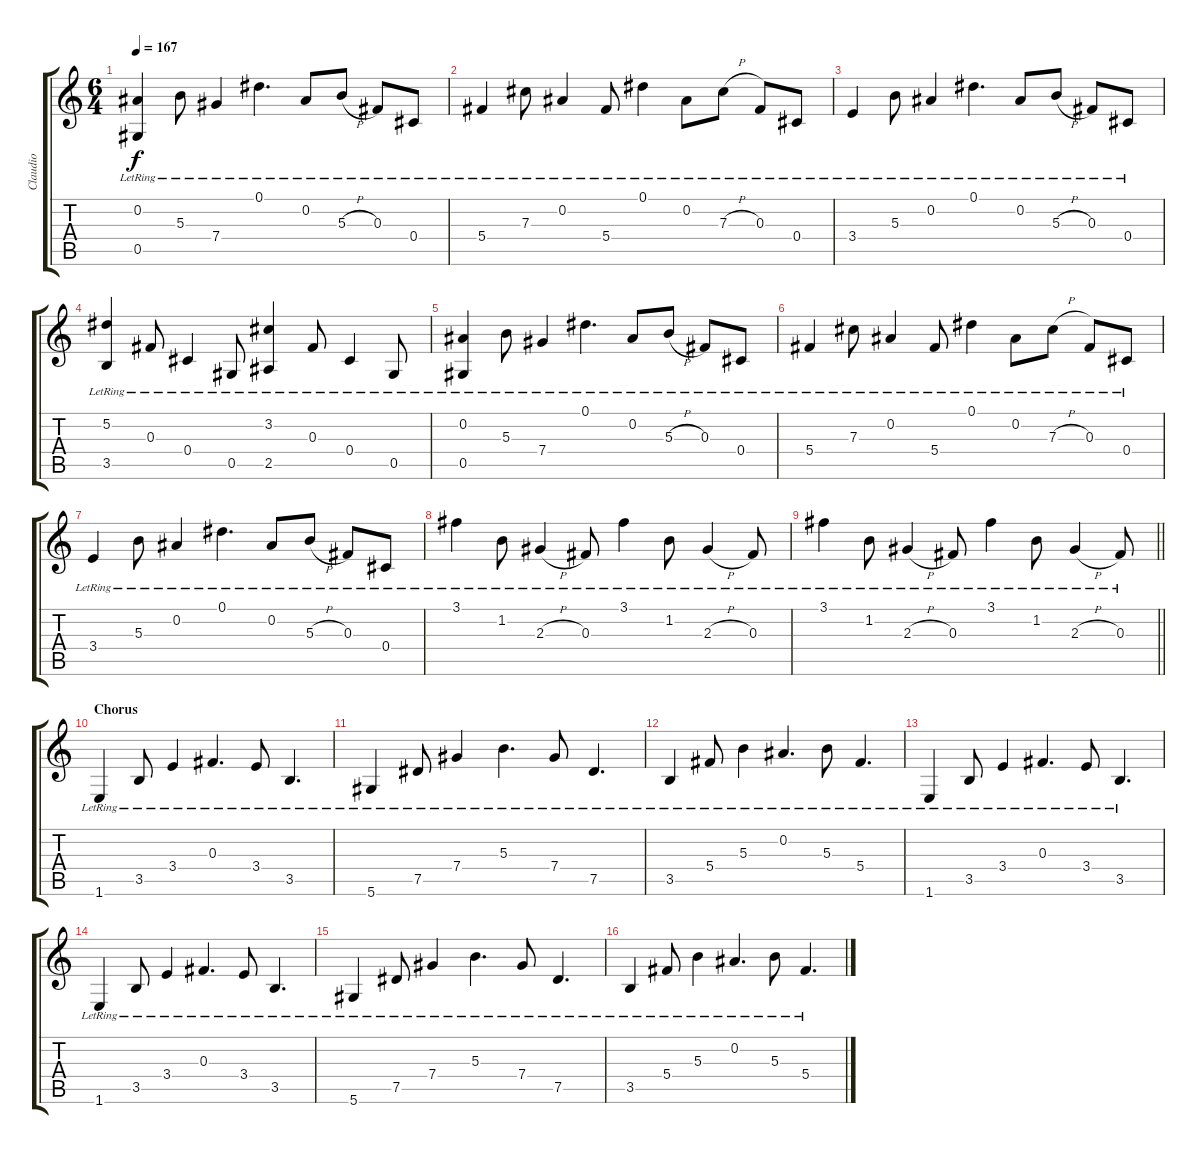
\track ("Claudio" "Claudio") {instrument acousticguitarsteel}
\staff {score tabs}
\tuning (Eb4 Bb3 Gb3 Db3 Ab2 Eb2) {hide}
\ts (6 4)
\tempo 167
\clef g2
\ks c
(0.2{lr} 0.5{lr}).4{dy f} 5.3{lr}.8 7.4{lr}.4 0.1{lr}.4{d} 0.2{lr}.8 5.3{h lr}.8 0.3{lr}.8 0.4{lr}.8 |
5.4{lr}.4 7.3{lr}.8 0.2{lr}.4 5.4{lr}.8 0.1{lr}.4 0.2{lr}.8 7.3{h lr}.8 0.3{lr}.8 0.4{lr}.8 |
3.4{lr}.4 5.3{lr}.8 0.2{lr}.4 0.1{lr}.4{d} 0.2{lr}.8 5.3{h lr}.8 0.3{lr}.8 0.4{lr}.8 |
(5.2{lr} 3.5{lr}).4 0.3{lr}.8 0.4{lr}.4 0.5{lr}.8 (3.2{lr} 2.5{lr}).4 0.3{lr}.8 0.4{lr}.4 0.5{lr}.8 |
(0.2{lr} 0.5{lr}).4 5.3{lr}.8 7.4{lr}.4 0.1{lr}.4{d} 0.2{lr}.8 5.3{h lr}.8 0.3{lr}.8 0.4{lr}.8 |
5.4{lr}.4 7.3{lr}.8 0.2{lr}.4 5.4{lr}.8 0.1{lr}.4 0.2{lr}.8 7.3{h lr}.8 0.3{lr}.8 0.4{lr}.8 |
3.4{lr}.4 5.3{lr}.8 0.2{lr}.4 0.1{lr}.4{d} 0.2{lr}.8 5.3{h lr}.8 0.3{lr}.8 0.4{lr}.8 |
3.1{lr}.4 1.2{lr}.8 2.3{h lr}.4 0.3{lr}.8 3.1{lr}.4 1.2{lr}.8 2.3{h lr}.4 0.3{lr}.8 |
\barLineRight lightlight
3.1{lr}.4 1.2{lr}.8 2.3{h lr}.4 0.3{lr}.8 3.1{lr}.4 1.2{lr}.8 2.3{h lr}.4 0.3{lr}.8 |
\section ("" "Chorus")
1.6{lr}.4 3.5{lr}.8 3.4{lr}.4 0.3{lr}.4{d} 3.4{lr}.8 3.5{lr}.4{d} |
5.6{lr}.4 7.5{lr}.8 7.4{lr}.4 5.3{lr}.4{d} 7.4{lr}.8 7.5{lr}.4{d} |
3.5{lr}.4 5.4{lr}.8 5.3{lr}.4 0.2{lr}.4{d} 5.3{lr}.8 5.4{lr}.4{d} |
1.6{lr}.4 3.5{lr}.8 3.4{lr}.4 0.3{lr}.4{d} 3.4{lr}.8 3.5{lr}.4{d} |
1.6{lr}.4 3.5{lr}.8 3.4{lr}.4 0.3{lr}.4{d} 3.4{lr}.8 3.5{lr}.4{d} |
5.6{lr}.4 7.5{lr}.8 7.4{lr}.4 5.3{lr}.4{d} 7.4{lr}.8 7.5{lr}.4{d} |
3.5{lr}.4 5.4{lr}.8 5.3{lr}.4 0.2{lr}.4{d} 5.3{lr}.8 5.4{lr}.4{d}
